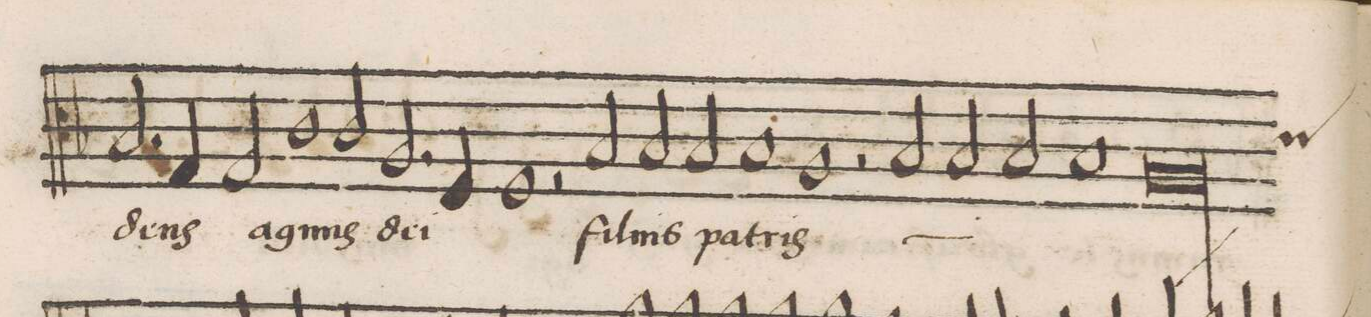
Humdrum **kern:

**kern	**text
*I"ALTVS	*
*clefC3	*
*k[b-]	*
*met(C)	*
*M2/1	*
2.B-/	de-
4G/	-us
2G/	a-
1c\	-gnus
=51-	=51-
2c/	.
2.A/	de-
4F/	-i
=52-	=52-
1F/	.
2r	.
2B-/	fi-
=53-	=53-
2B-/	-li-
2B-/	-us
1B-/	pa-
=54-	=54-
1A/	-tris
2r	.
*	*ij
2B-/	fi-
=55-	=55-
2B-/	-li-
2B-/	-us
1B-/	pa-
=56-	=56-
*custos:d	*
0Al\	-tris
*	*Xij
=57||	=57||
*-	*-
